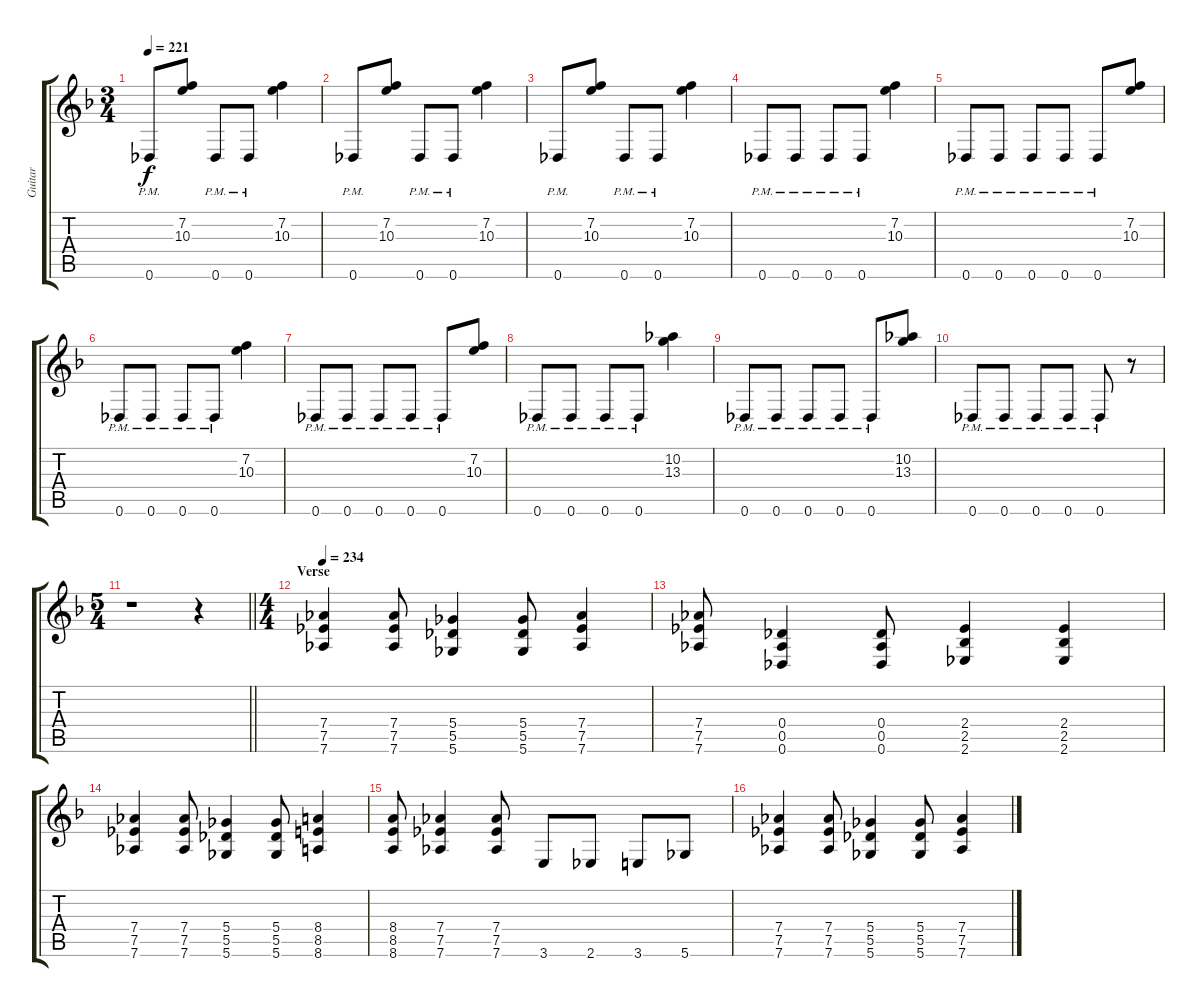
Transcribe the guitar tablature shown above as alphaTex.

\track ("Guitar" "Guitar") {instrument distortionguitar}
\staff {score tabs}
\tuning (Eb4 Bb3 Gb3 Db3 Ab2 Db2) {hide}
\ts (3 4)
\tempo 221
\clef g2
\ks f
0.6{pm}.8{dy f} (7.2 10.3).8 0.6{pm}.8 0.6{pm}.8 (7.2 10.3).4 |
0.6{pm}.8 (7.2 10.3).8 0.6{pm}.8 0.6{pm}.8 (7.2 10.3).4 |
0.6{pm}.8 (7.2 10.3).8 0.6{pm}.8 0.6{pm}.8 (7.2 10.3).4 |
0.6{pm}.8 0.6{pm}.8 0.6{pm}.8 0.6{pm}.8 (7.2 10.3).4 |
0.6{pm}.8 0.6{pm}.8 0.6{pm}.8 0.6{pm}.8 0.6{pm}.8 (7.2 10.3).8 |
0.6{pm}.8 0.6{pm}.8 0.6{pm}.8 0.6{pm}.8 (7.2 10.3).4 |
0.6{pm}.8 0.6{pm}.8 0.6{pm}.8 0.6{pm}.8 0.6{pm}.8 (7.2 10.3).8 |
0.6{pm}.8 0.6{pm}.8 0.6{pm}.8 0.6{pm}.8 (10.2 13.3).4 |
0.6{pm}.8 0.6{pm}.8 0.6{pm}.8 0.6{pm}.8 0.6{pm}.8 (10.2 13.3).8 |
0.6{pm}.8 0.6{pm}.8 0.6{pm}.8 0.6{pm}.8 0.6{pm}.8 r.8 |
\ts (5 4)
\barLineRight lightlight
r.1 r.4 |
\ts (4 4)
\section ("" "Verse")
\tempo 234
(7.4 7.5 7.6).4 (7.4 7.5 7.6).8 (5.4 5.5 5.6).4 (5.4 5.5 5.6).8 (7.4 7.5 7.6).4 |
(7.4 7.5 7.6).8 (0.4 0.5 0.6).4 (0.4 0.5 0.6).8 (2.4 2.5 2.6).4 (2.4 2.5 2.6).4 |
(7.4 7.5 7.6).4 (7.4 7.5 7.6).8 (5.4 5.5 5.6).4 (5.4 5.5 5.6).8 (8.4 8.5 8.6).4 |
(8.4 8.5 8.6).8 (7.4 7.5 7.6).4 (7.4 7.5 7.6).8 3.6.8 2.6.8 3.6.8 5.6.8 |
(7.4 7.5 7.6).4 (7.4 7.5 7.6).8 (5.4 5.5 5.6).4 (5.4 5.5 5.6).8 (7.4 7.5 7.6).4
